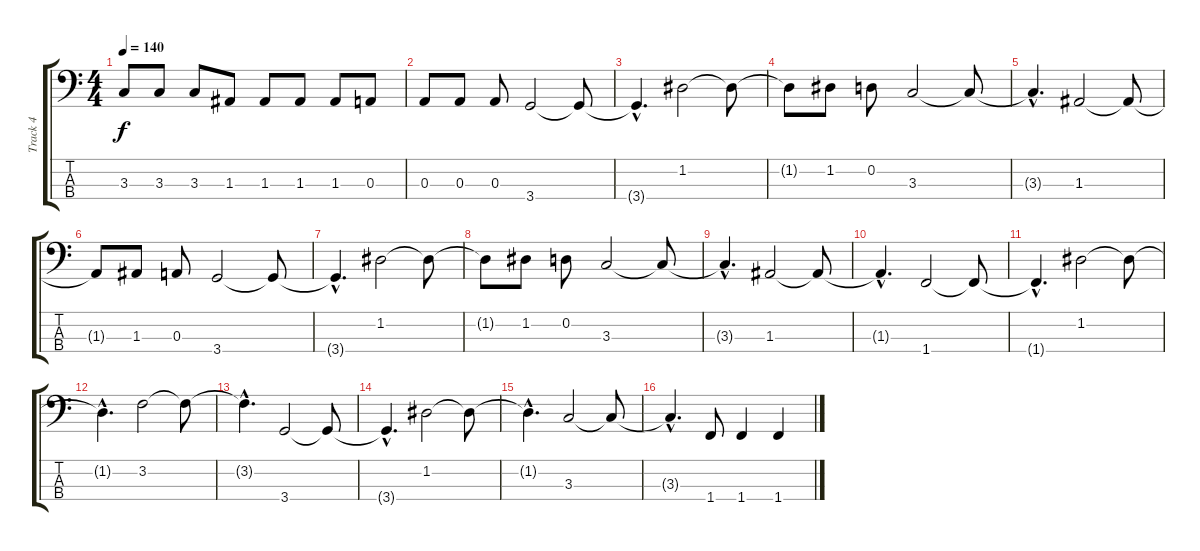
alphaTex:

\track ("Track 4" "Track 4") {instrument electricbasspick}
\staff {score tabs}
\tuning (G2 D2 A1 E1) {hide}
\ts (4 4)
\tempo 140
\clef f4
\ks c
3.3.8{dy f} 3.3.8 3.3.8 1.3.8 1.3.8 1.3.8 1.3.8 0.3.8 |
0.3.8 0.3.8 0.3.8 3.4.2 3.4{t}.8 |
3.4{hac t}.4{d} 1.2.2 1.2{t}.8 |
1.2{t}.8 1.2.8 0.2.8 3.3.2 3.3{t}.8 |
3.3{hac t}.4{d} 1.3.2 1.3{t}.8 |
1.3{t}.8 1.3.8 0.3.8 3.4.2 3.4{t}.8 |
3.4{hac t}.4{d} 1.2.2 1.2{t}.8 |
1.2{t}.8 1.2.8 0.2.8 3.3.2 3.3{t}.8 |
3.3{hac t}.4{d} 1.3.2 1.3{t}.8 |
1.3{hac t}.4{d} 1.4.2 1.4{t}.8 |
1.4{hac t}.4{d} 1.2.2 1.2{t}.8 |
1.2{hac t}.4{d} 3.2.2 3.2{t}.8 |
3.2{hac t}.4{d} 3.4.2 3.4{t}.8 |
3.4{hac t}.4{d} 1.2.2 1.2{t}.8 |
1.2{hac t}.4{d} 3.3.2 3.3{t}.8 |
3.3{hac t}.4{d} 1.4.8 1.4.4 1.4.4
